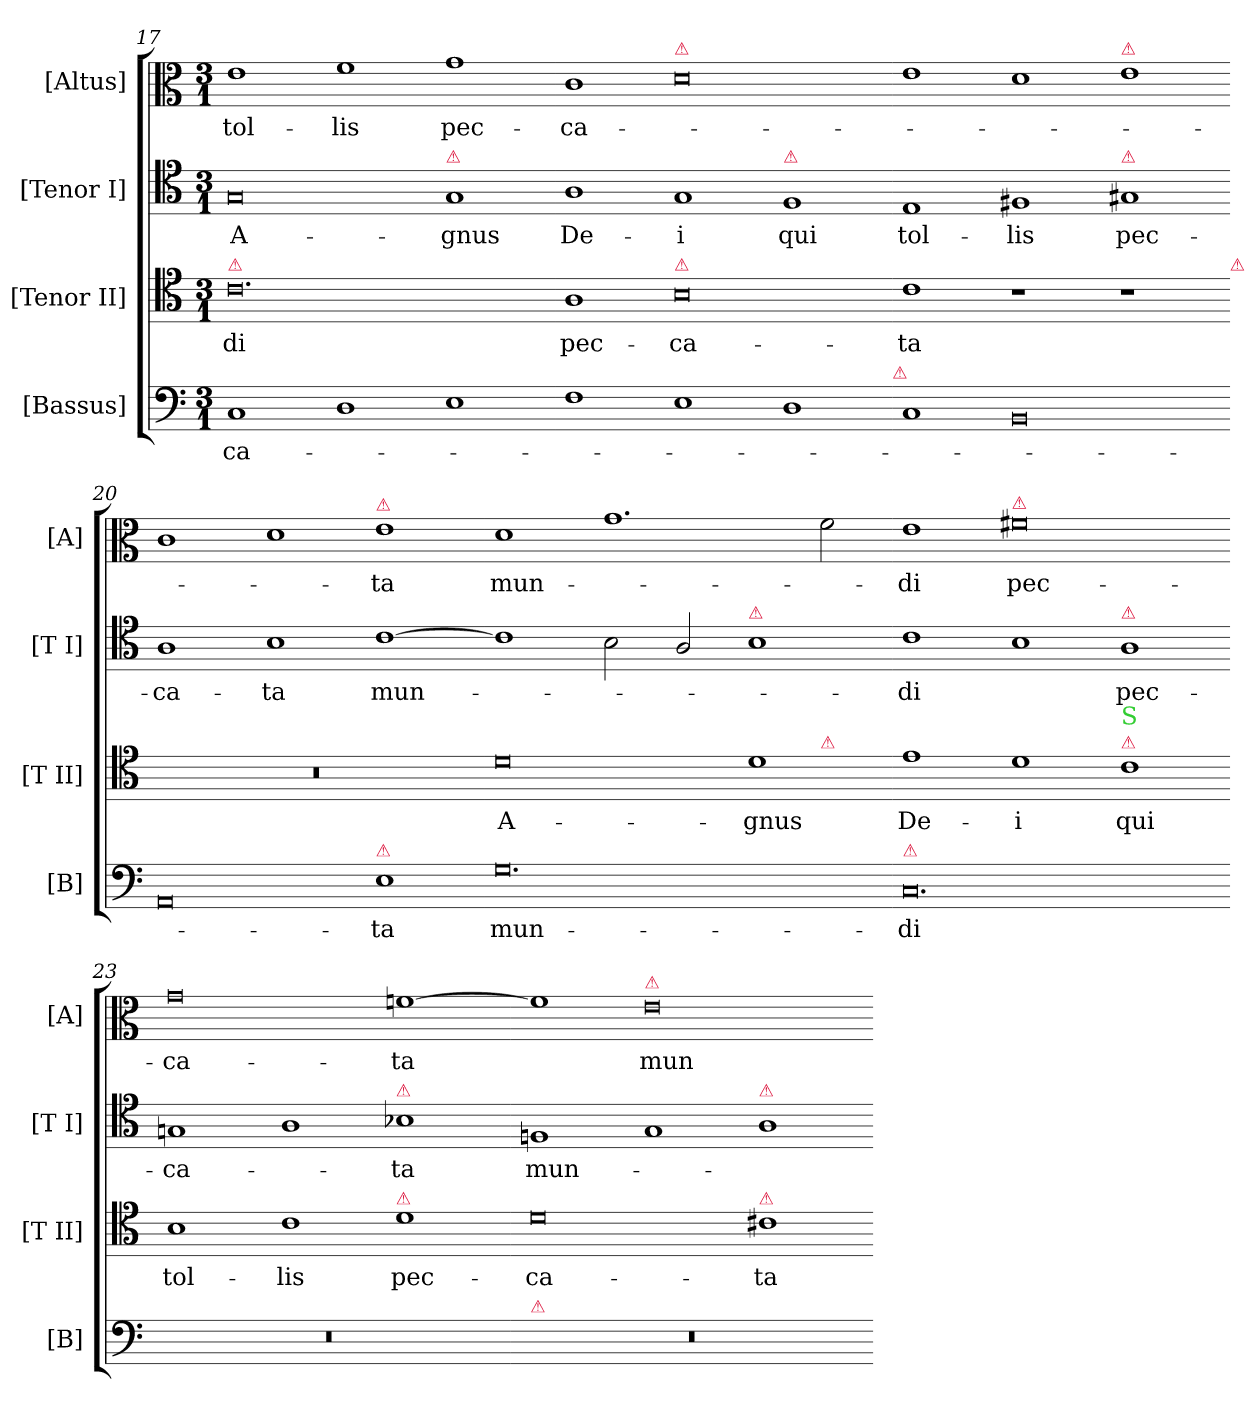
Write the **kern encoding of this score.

**kern	**text	**kern	**text	**kern	**text	**kern	**text
*part4	*part4	*part3	*part3	*part2	*part2	*part1	*part1
*staff4	*staff4	*staff3	*staff3	*staff2	*staff2	*staff1	*staff1
*I"[Bassus]	*	*I"[Tenor II]	*	*I"[Tenor I]	*	*I"[Altus]	*
*I'[B]	*	*I'[T II]	*	*I'[T I]	*	*I'[A]	*
*clefF4	*	*clefC4	*	*clefC4	*	*clefC3	*
*k[]	*	*k[]	*	*k[]	*	*k[]	*
*M3/1	*	*M3/1	*	*M3/1	*	*M3/1	*
=17	=17	=17	=17	=17	=17	=17	=17
!	!	!LO:TX:a:color=crimson:t=⚠	!	!	!	!	!
1C/	-ca-	0.c\	-di	0G/	A-	1e\	tol-
1D\	.	.	.	.	.	1f\	-lis
!	!	!	!	!LO:TX:a:color=crimson:t=⚠	!	!	!
1E\	.	.	.	1G/	-gnus	1g\	pec-
=18-	=18-	=18-	=18-	=18-	=18-	=18-	=18-
1F\	.	1A\	pec-	1A\	De-	1c\	-ca-
!	!	!	!	!	!	!LO:TX:a:color=crimson:t=⚠	!
!	!	!LO:TX:a:color=crimson:t=⚠	!	!	!	!	!
1E\	.	0B\	-ca-	1G/	-i	0d\	.
!	!	!	!	!LO:TX:a:color=crimson:t=⚠	!	!	!
1D\	.	.	.	1F/	qui	.	.
!LO:TX:a:color=crimson:t=⚠	!	!	!	!	!	!	!
=19-	=19-	=19-	=19-	=19-	=19-	=19-	=19-
1C/	.	1c\	-ta	1E/	tol-	1e\	.
0BB/	.	1r	.	1F#X/	-lis	1d\	.
!	!	!	!	!	!	!LO:TX:a:color=crimson:t=⚠	!
!	!	!	!	!LO:TX:a:color=crimson:t=⚠	!	!	!
.	.	1r	.	1G#X/	pec-	1e\	.
!	!	!LO:TX:a:color=crimson:t=⚠	!	!	!	!	!
=20-	=20-	=20-	=20-	=20-	=20-	=20-	=20-
0AA/	.	1%3r	.	1A\	-ca-	1c\	.
.	.	.	.	1B\	-ta	1d\	.
!	!	!	!	!	!	!LO:TX:a:color=crimson:t=⚠	!
!LO:TX:a:color=crimson:t=⚠	!	!	!	!	!	!	!
1E\	-ta	.	.	[1c\	mun-	1e\	-ta
=21-	=21-	=21-	=21-	=21-	=21-	=21-	=21-
*	*	*^	*	*	*	*	*
0.G\	mun-	0d\	1ryy	A-	1c\]	.	1d\	mun-
.	.	.	1.ryy	.	2B\	.	1.g\	.
.	.	.	.	.	2A/	.	.	.
!	!	!	!	!	!LO:TX:a:color=crimson:t=⚠	!	!	!
.	.	1d\	.	-gnus	1B\	.	.	.
!	!	!	!LO:TX:a:color=crimson:t=⚠	!	!	!	!	!
.	.	.	2ryy	.	.	.	2f\	.
=22-	=22-	=22-	=22-	=22-	=22-	=22-	=22-	=22-
!LO:TX:a:color=crimson:t=⚠	!	!	!	!	!	!	!	!
*	*	*v	*v	*	*	*	*	*
0.C/	-di	1e\	De-	1c\	-di	1e\	-di
!	!	!	!	!	!	!LO:TX:a:color=crimson:t=⚠	!
.	.	1d\	-i	1B\	.	0f#X\	pec-
!	!	!	!	!LO:TX:a:color=crimson:t=⚠	!	!	!
!	!	!LO:TX:a:color=crimson:t=⚠	!	!	!	!	!
!	!	!LO:TX:a:color=limegreen:t=S	!	!	!	!	!
.	.	1c\	qui	1A\	pec-	.	.
=23-	=23-	=23-	=23-	=23-	=23-	=23-	=23-
0.r	.	1B\	tol-	1Gn/	-ca-	0g\	-ca-
.	.	1c\	-lis	1A\	.	.	.
!	!	!	!	!LO:TX:a:color=crimson:t=⚠	!	!	!
!	!	!LO:TX:a:color=crimson:t=⚠	!	!	!	!	!
.	.	1d\	pec-	1B-X\	-ta	[1fn\	-ta
=24-	=24-	=24-	=24-	=24-	=24-	=24-	=24-
!LO:TX:a:color=crimson:t=⚠	!	!	!	!	!	!	!
0.r	.	0d\	-ca-	1Fn/	mun-	1f\]	.
!	!	!	!	!	!	!LO:TX:a:color=crimson:t=⚠	!
.	.	.	.	1G/	.	0e\	mun-
!	!	!	!	!LO:TX:a:color=crimson:t=⚠	!	!	!
!	!	!LO:TX:a:color=crimson:t=⚠	!	!	!	!	!
.	.	1c#X\	-ta	1A\	.	.	.
=-	=-	=-	=-	=-	=-	=-	=-
*-	*-	*-	*-	*-	*-	*-	*-
